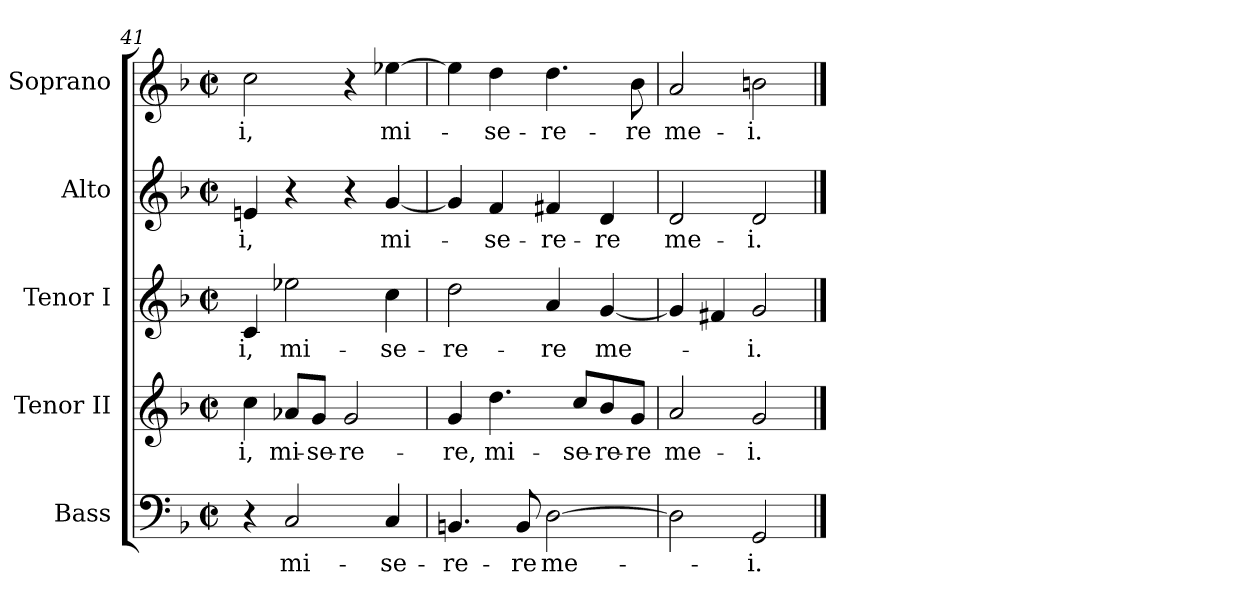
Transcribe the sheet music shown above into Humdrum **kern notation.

**kern	**text	**kern	**text	**kern	**text	**kern	**text	**kern	**text
*part5	*part5	*part4	*part4	*part3	*part3	*part2	*part2	*part1	*part1
*staff5	*staff5	*staff4	*staff4	*staff3	*staff3	*staff2	*staff2	*staff1	*staff1
*I"Bass	*	*I"Tenor II	*	*I"Tenor I	*	*I"Alto	*	*I"Soprano	*
*I'B.	*	*I'T. II	*	*I'T. I	*	*I'A.	*	*I'S.	*
*clefF4	*	*clefG2	*	*clefG2	*	*clefG2	*	*clefG2	*
*	*	*ITrd7c12	*	*ITrd7c12	*	*	*	*	*
*k[b-]	*	*k[b-]	*	*k[b-]	*	*k[b-]	*	*k[b-]	*
*F:	*	*F:	*	*F:	*	*F:	*	*F:	*
*M2/2	*	*M2/2	*	*M2/2	*	*M2/2	*	*M2/2	*
*met(c|)	*	*met(c|)	*	*met(c|)	*	*met(c|)	*	*met(c|)	*
=41	=41	=41	=41	=41	=41	=41	=41	=41	=41
!	!	!	!LO:LY:b:color=#000000	!	!	!	!	!	!
!	!	!	!	!	!LO:LY:b:color=#000000	!	!	!	!
!	!	!	!	!	!	!	!LO:LY:b:color=#000000	!	!
!	!	!	!	!	!	!	!	!	!LO:LY:b:color=#000000
4r	.	4ci\	-i,	4Ci/	-i,	4eni/	-i,	2cci\	-i,
!	!LO:LY:b:color=#000000	!	!	!	!	!	!	!	!
!	!	!	!LO:LY:b:color=#000000	!	!	!	!	!	!
!	!	!	!	!	!LO:LY:b:color=#000000	!	!	!	!
2Ci/	mi-	8A-Xi/L	mi-	2e-Xi\	mi-	4r	.	.	.
!	!	!	!LO:LY:b:color=#000000	!	!	!	!	!	!
.	.	8Gi/J	-se-	.	.	.	.	.	.
!	!	!	!LO:LY:b:color=#000000	!	!	!	!	!	!
.	.	2Gi/	-re-	.	.	4r	.	4r	.
!	!LO:LY:b:color=#000000	!	!	!	!	!	!	!	!
!	!	!	!	!	!LO:LY:b:color=#000000	!	!	!	!
!	!	!	!	!	!	!	!LO:LY:b:color=#000000	!	!
!	!	!	!	!	!	!	!	!	!LO:LY:b:color=#000000
4Ci/	-se-	.	.	4ci\	-se-	[<4gi/	mi-	[>4ee-Xi\	mi-
=42	=42	=42	=42	=42	=42	=42	=42	=42	=42
!	!LO:LY:b:color=#000000	!	!	!	!	!	!	!	!
!	!	!	!LO:LY:b:color=#000000	!	!	!	!	!	!
!	!	!	!	!	!LO:LY:b:color=#000000	!	!	!	!
4.BBni/	-re-	4Gi/	-re,	2di\	-re-	4gi/]	.	4ee-i\]	.
!	!	!	!LO:LY:b:color=#000000	!	!	!	!	!	!
!	!	!	!	!	!	!	!LO:LY:b:color=#000000	!	!
!	!	!	!	!	!	!	!	!	!LO:LY:b:color=#000000
.	.	4.di\	mi-	.	.	4fi/	-se-	4ddi\	-se-
!	!LO:LY:b:color=#000000	!	!	!	!	!	!	!	!
8BBi/	-re	.	.	.	.	.	.	.	.
!	!LO:LY:b:color=#000000	!	!	!	!	!	!	!	!
!	!	!	!	!	!LO:LY:b:color=#000000	!	!	!	!
!	!	!	!	!	!	!	!LO:LY:b:color=#000000	!	!
!	!	!	!	!	!	!	!	!	!LO:LY:b:color=#000000
[>2Di\	me-	.	.	4Ai/	-re	4f#Xi/	-re-	4.ddi\	-re-
!	!	!	!LO:LY:b:color=#000000	!	!	!	!	!	!
.	.	8ci/L	-se-	.	.	.	.	.	.
!	!	!	!LO:LY:b:color=#000000	!	!	!	!	!	!
!	!	!	!	!	!LO:LY:b:color=#000000	!	!	!	!
!	!	!	!	!	!	!	!LO:LY:b:color=#000000	!	!
.	.	8B-i/	-re-	[<4Gi/	me-	4di/	-re	.	.
!	!	!	!LO:LY:b:color=#000000	!	!	!	!	!	!
!	!	!	!	!	!	!	!	!	!LO:LY:b:color=#000000
.	.	8Gi/J	-re	.	.	.	.	8b-i\	-re
=43	=43	=43	=43	=43	=43	=43	=43	=43	=43
!	!	!	!LO:LY:b:color=#000000	!	!	!	!	!	!
!	!	!	!	!	!	!	!LO:LY:b:color=#000000	!	!
!	!	!	!	!	!	!	!	!	!LO:LY:b:color=#000000
2Di\]	.	2Ai/	me-	4Gi/]	.	2di/	me-	2ai/	me-
.	.	.	.	4F#Xi/	.	.	.	.	.
!	!LO:LY:b:color=#000000	!	!	!	!	!	!	!	!
!	!	!	!LO:LY:b:color=#000000	!	!	!	!	!	!
!	!	!	!	!	!LO:LY:b:color=#000000	!	!	!	!
!	!	!	!	!	!	!	!LO:LY:b:color=#000000	!	!
!	!	!	!	!	!	!	!	!	!LO:LY:b:color=#000000
2GGi/	-i.	2Gi/	-i.	2Gi/	-i.	2di/	-i.	2bni\	-i.
==	==	==	==	==	==	==	==	==	==
*-	*-	*-	*-	*-	*-	*-	*-	*-	*-
